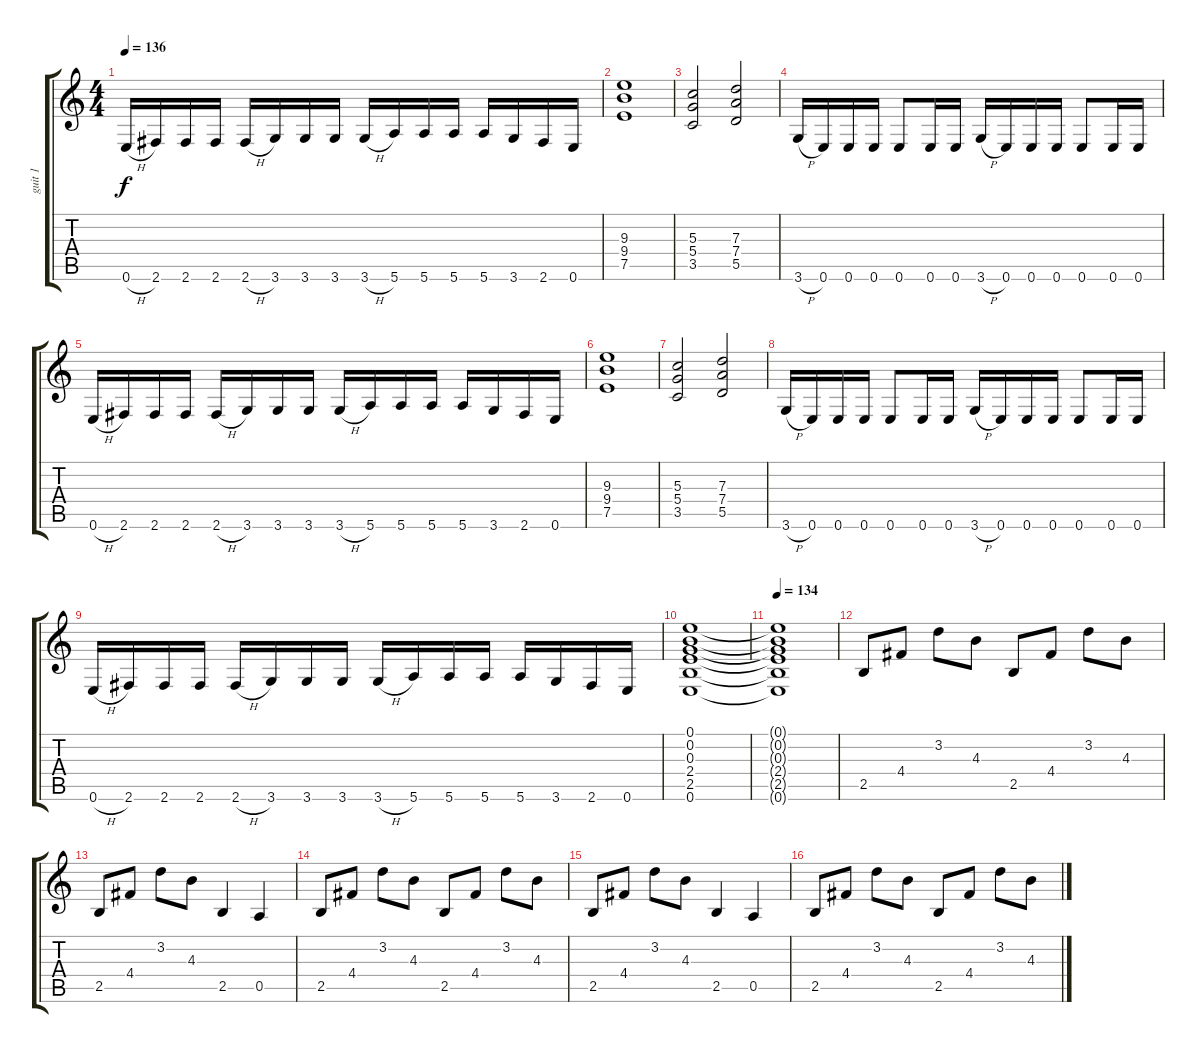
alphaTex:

\track ("guit 1" "guit 1") {instrument distortionguitar}
\staff {score tabs}
\tuning (E4 B3 G3 D3 A2 E2) {hide}
\ts (4 4)
\tempo 136
\clef g2
\ks c
0.6{h}.16{dy f} 2.6.16 2.6.16 2.6.16 2.6{h}.16 3.6.16 3.6.16 3.6.16 3.6{h}.16 5.6.16 5.6.16 5.6.16 5.6.16 3.6.16 2.6.16 0.6.16 |
(9.3 9.4 7.5).1 |
(5.3 5.4 3.5).2 (7.3 7.4 5.5).2 |
3.6{h}.16 0.6.16 0.6.16 0.6.16 0.6.8 0.6.16 0.6.16 3.6{h}.16 0.6.16 0.6.16 0.6.16 0.6.8 0.6.16 0.6.16 |
0.6{h}.16 2.6.16 2.6.16 2.6.16 2.6{h}.16 3.6.16 3.6.16 3.6.16 3.6{h}.16 5.6.16 5.6.16 5.6.16 5.6.16 3.6.16 2.6.16 0.6.16 |
(9.3 9.4 7.5).1 |
(5.3 5.4 3.5).2 (7.3 7.4 5.5).2 |
3.6{h}.16 0.6.16 0.6.16 0.6.16 0.6.8 0.6.16 0.6.16 3.6{h}.16 0.6.16 0.6.16 0.6.16 0.6.8 0.6.16 0.6.16 |
0.6{h}.16 2.6.16 2.6.16 2.6.16 2.6{h}.16 3.6.16 3.6.16 3.6.16 3.6{h}.16 5.6.16 5.6.16 5.6.16 5.6.16 3.6.16 2.6.16 0.6.16 |
(0.1 0.2 0.3 2.4 2.5 0.6).1 |
\tempo 134
(0.1{t} 0.2{t} 0.3{t} 2.4{t} 2.5{t} 0.6{t}).1 |
2.5.8{instrument acousticguitarsteel} 4.4.8 3.2.8 4.3.8 2.5.8 4.4.8 3.2.8 4.3.8 |
2.5.8 4.4.8 3.2.8 4.3.8 2.5.4 0.5.4 |
2.5.8 4.4.8 3.2.8 4.3.8 2.5.8 4.4.8 3.2.8 4.3.8 |
2.5.8 4.4.8 3.2.8 4.3.8 2.5.4 0.5.4 |
2.5.8 4.4.8 3.2.8 4.3.8 2.5.8 4.4.8 3.2.8 4.3.8
